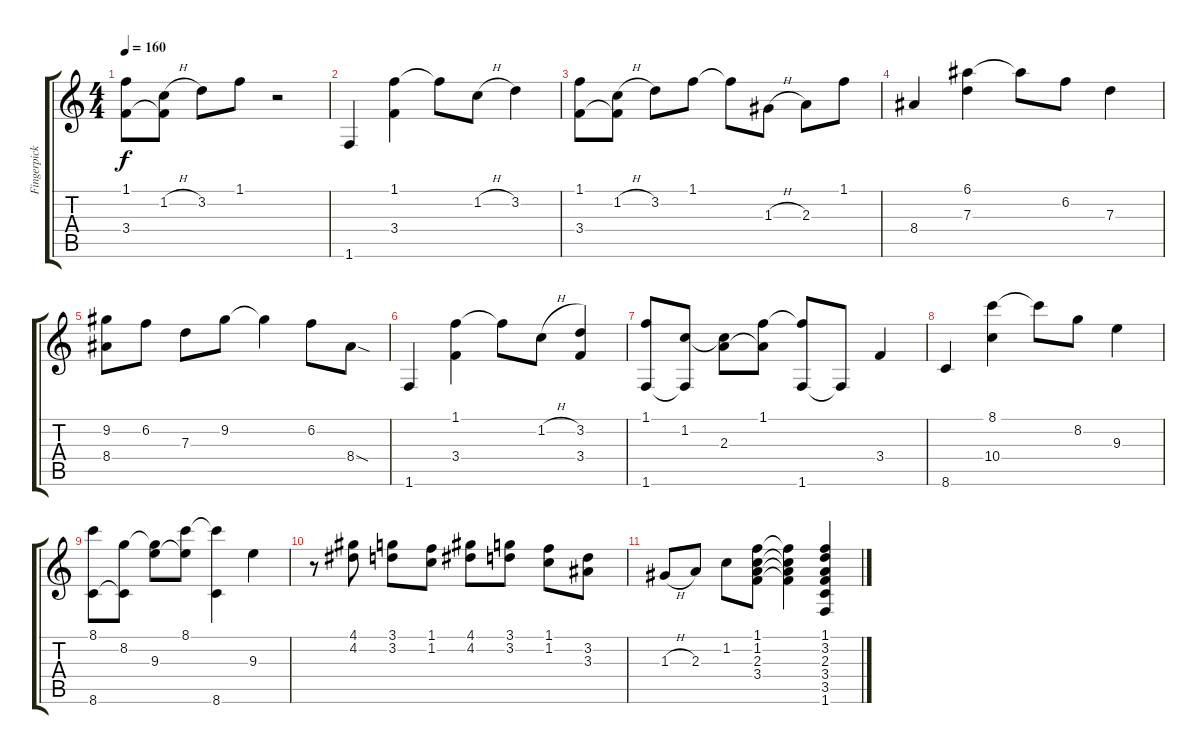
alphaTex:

\track ("Fingerpicked" "Fingerpick") {instrument electricguitarjazz}
\staff {score tabs}
\tuning (E4 B3 G3 D3 A2 E2) {hide}
\ts (4 4)
\tempo 160
\clef g2
\ks c
(1.1 3.4).8{dy f} (1.2{h} 3.4{t}).8 3.2.8 1.1.8 r.2 |
1.6.4 (1.1 3.4).4 1.1{t}.8 1.2{h}.8 3.2.4 |
(1.1 3.4).8 (1.2{h} 3.4{t}).8 3.2.8 1.1.8 1.1{t}.8 1.3{h}.8 2.3.8 1.1.8 |
8.4.4 (6.1 7.3).4 6.1{t}.8 6.2.8 7.3.4 |
(9.2 8.4).8 6.2.8 7.3.8 9.2.8 9.2{t}.4 6.2.8 8.4{sod}.8 |
1.6.4 (1.1 3.4).4 1.1{t}.8 1.2{h}.8 (3.2 3.4).4 |
(1.1 1.6).8 (1.2 1.6{t}).8 (1.2{t} 2.3).8 (1.1 2.3{t}).8 (1.1{t} 1.6).8 1.6{t}.8 3.4.4 |
8.6.4 (8.1 10.4).4 8.1{t}.8 8.2.8 9.3.4 |
(8.1 8.6).8 (8.2 8.6{t}).8 (8.2{t} 9.3).8 (8.1 9.3{t}).8 (8.1{t} 8.6).4 9.3.4 |
r.8 (4.1 4.2).8 (3.1 3.2).8 (1.1 1.2).8 (4.1 4.2).8 (3.1 3.2).8 (1.1 1.2).8 (3.2 3.3).8 |
1.3{h}.8 2.3.8 1.2.8 (1.1 1.2 2.3 3.4).8 (1.1{t} 1.2{t} 2.3{t} 3.4{t}).4 (1.1 3.2 2.3 3.4 3.5 1.6).4
